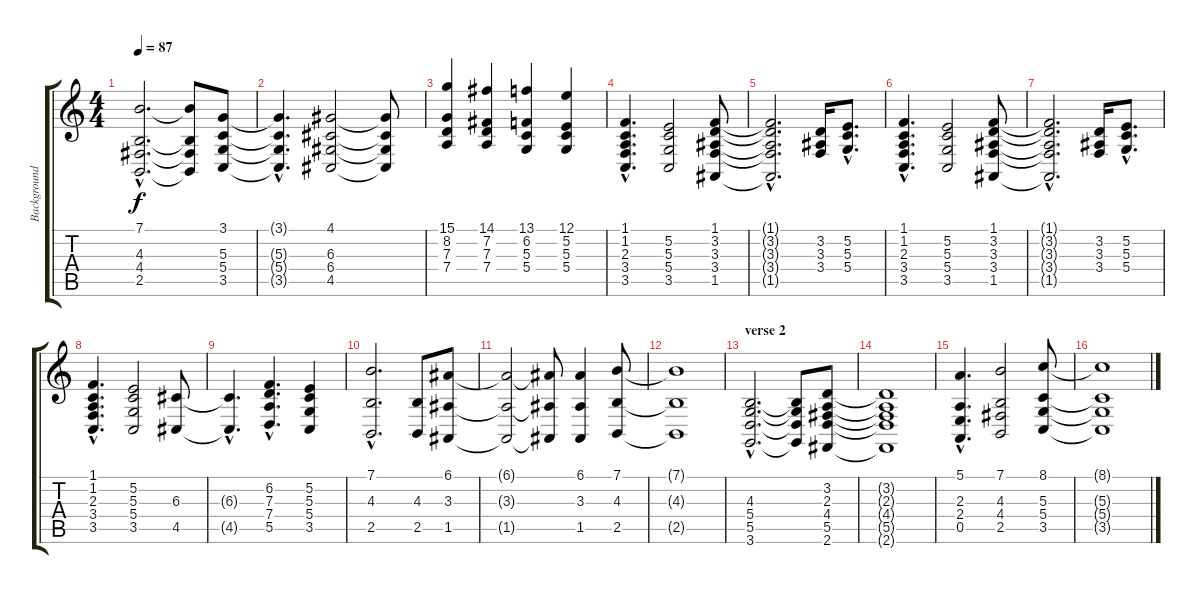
\track ("Background Chorus" "Background") {instrument stringensemble1}
\staff {score tabs}
\tuning (E4 B3 G3 D3 A2 E2) {hide}
\ts (4 4)
\tempo 87
\clef g2
\ks c
(7.1{hac t} 4.3{hac t} 4.4{hac t} 2.5{hac t}).2{d dy f} (7.1{t} 4.3{t} 4.4{t} 2.5{t}).8 (3.1 5.3 5.4 3.5).8 |
(3.1{hac t} 5.3{hac t} 5.4{hac t} 3.5{hac t}).4{d} (4.1 6.3 6.4 4.5).2 (4.1{t} 6.3{t} 6.4{t} 4.5{t}).8 |
(15.1 8.2 7.3 7.4).4 (14.1 7.2 7.3 7.4).4 (13.1 6.2 5.3 5.4).4 (12.1 5.2 5.3 5.4).4 |
(1.1{hac} 1.2{hac} 2.3{hac} 3.4{hac} 3.5{hac}).4{d} (5.2 5.3 5.4 3.5).2 (1.1 3.2 3.3 3.4 1.5).8 |
(1.1{hac t} 3.2{hac t} 3.3{hac t} 3.4{hac t} 1.5{hac t}).2{d} (3.2 3.3 3.4).16 (5.2{hac} 5.3{hac} 5.4{hac}).8{d} |
(1.1{hac} 1.2{hac} 2.3{hac} 3.4{hac} 3.5{hac}).4{d} (5.2 5.3 5.4 3.5).2 (1.1 3.2 3.3 3.4 1.5).8 |
(1.1{hac t} 3.2{hac t} 3.3{hac t} 3.4{hac t} 1.5{hac t}).2{d} (3.2 3.3 3.4).16 (5.2{hac} 5.3{hac} 5.4{hac}).8{d} |
(1.1{hac} 1.2{hac} 2.3{hac} 3.4{hac} 3.5{hac}).4{d} (5.2 5.3 5.4 3.5).2 (6.3 4.5).8 |
(6.3{hac t} 4.5{hac t}).4{d} (6.2{hac} 7.3{hac} 7.4{hac} 5.5{hac}).4{d} (5.2 5.3 5.4 3.5).4 |
(7.1{hac} 4.3{hac} 2.5{hac}).2{d} (4.3 2.5).8 (6.1 3.3 1.5).8 |
(6.1{t} 3.3{t} 1.5{t}).2 (6.1{t} 3.3{t} 1.5{t}).8 (6.1 3.3 1.5).4 (7.1 4.3 2.5).8 |
(7.1{t} 4.3{t} 2.5{t}).1 |
\section ("" "verse 2")
(4.3{hac} 5.4{hac} 5.5{hac} 3.6{hac}).2{d} (4.3{t} 5.4{t} 5.5{t} 3.6{t}).8 (3.2 2.3 4.4 5.5 2.6).8 |
(3.2{t} 2.3{t} 4.4{t} 5.5{t} 2.6{t}).1 |
(5.1{hac} 2.3{hac} 2.4{hac} 0.5{hac}).4{d} (7.1 4.3 4.4 2.5).2 (8.1 5.3 5.4 3.5).8 |
(8.1{t} 5.3{t} 5.4{t} 3.5{t}).1
